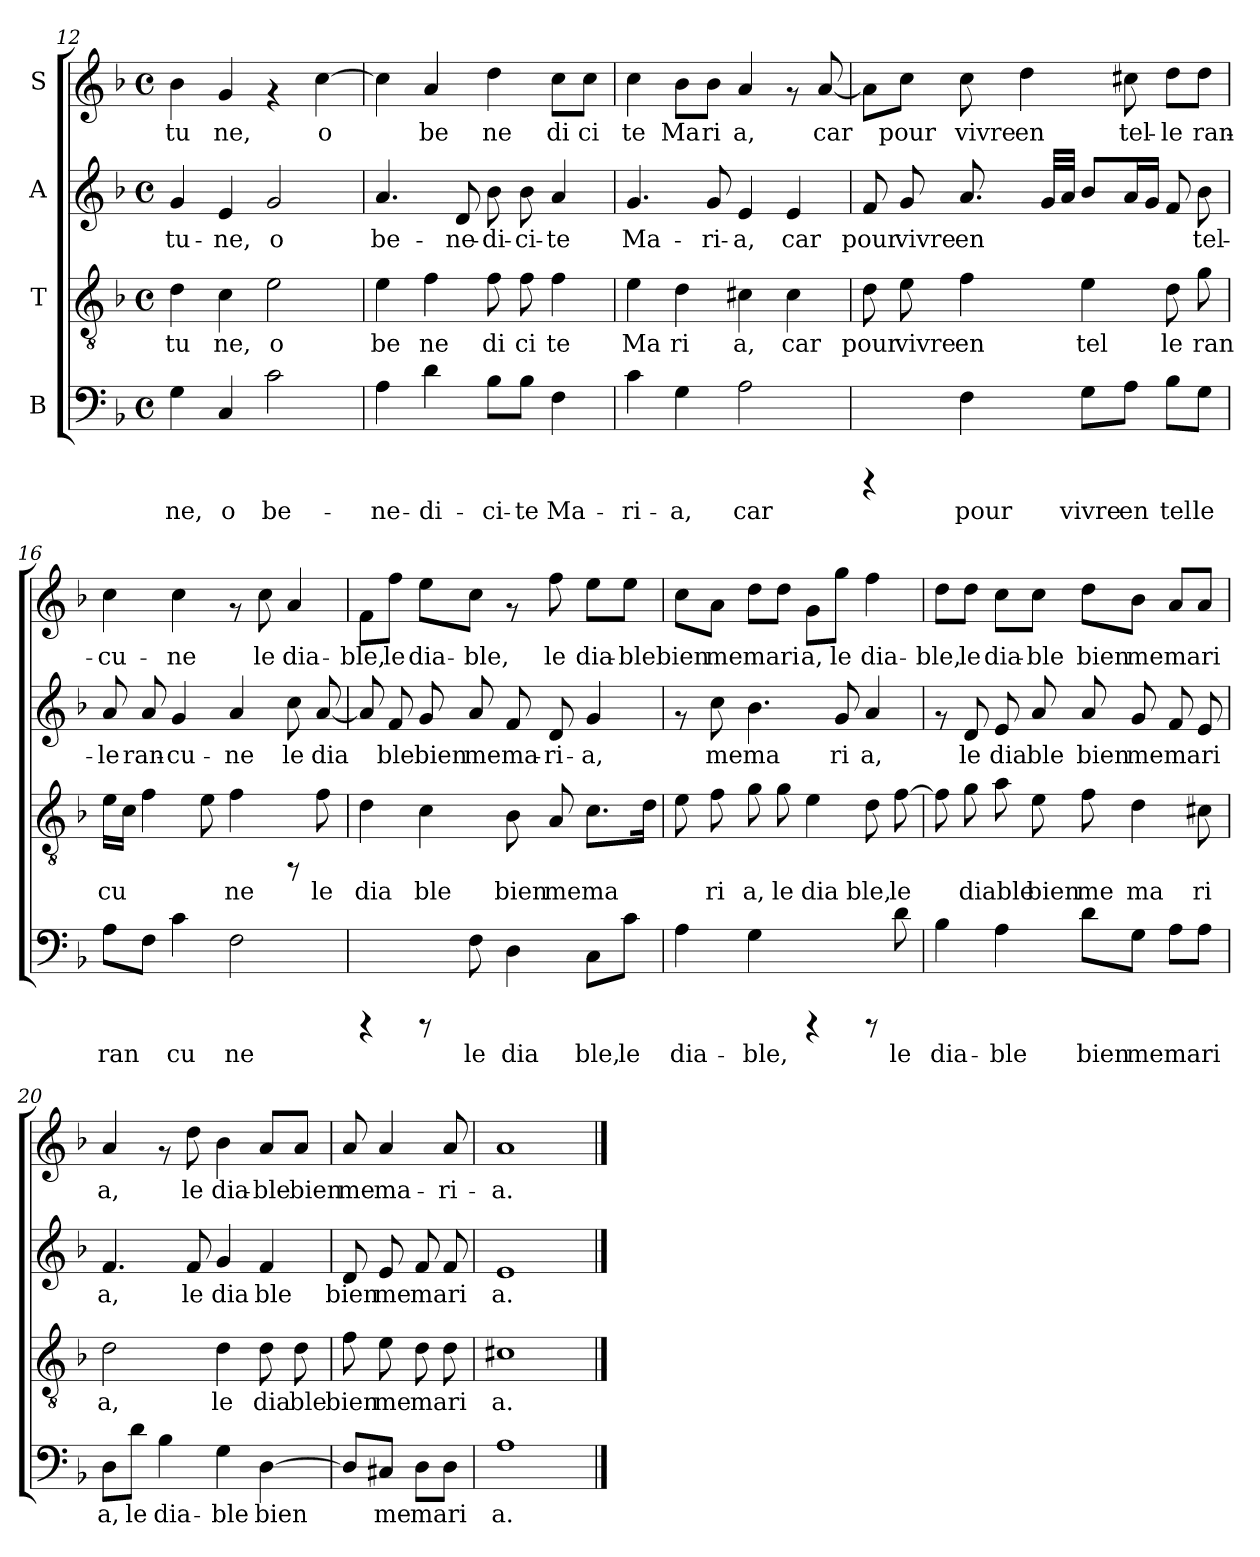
**kern	**text	**kern	**text	**kern	**text	**kern	**text
*part4	*part4	*part3	*part3	*part2	*part2	*part1	*part1
*staff4	*staff4	*staff3	*staff3	*staff2	*staff2	*staff1	*staff1
*I"B	*	*I"T	*	*I"A	*	*I"S	*
*clefF4	*	*clefGv2	*	*clefG2	*	*clefG2	*
*k[b-]	*	*k[b-]	*	*k[b-]	*	*k[b-]	*
*F:	*	*F:	*	*F:	*	*F:	*
*M4/4	*	*M4/4	*	*M4/4	*	*M4/4	*
*met(c)	*	*met(c)	*	*met(c)	*	*met(c)	*
=12	=12	=12	=12	=12	=12	=12	=12
!	!LO:LY:b:cj	!	!LO:LY:b:cj	!	!LO:LY:b:cj	!	!LO:LY:b:cj
4G\	-ne,	4d\	tu	4g/	-tu-	4b-\	tu
!	!LO:LY:b:cj	!	!LO:LY:b:cj	!	!LO:LY:b:cj	!	!LO:LY:b:cj
4C/	o	4c\	ne,	4e/	-ne,	4g/	ne,
!	!LO:LY:b:cj	!	!LO:LY:b:cj	!	!LO:LY:b:cj	!	!
2c\	be-	2e\	o	2g/	o	4rf	.
!	!	!	!	!	!	!	!LO:LY:b:cj
.	.	.	.	.	.	[>4cc\	o
=13	=13	=13	=13	=13	=13	=13	=13
!	!LO:LY:b:cj	!	!LO:LY:b:cj	!	!LO:LY:b:cj	!	!LO:LY:b:cj
4A\	-ne-	4e\	be	4.a/	be-	4cc\]	.
!	!LO:LY:b:cj	!	!LO:LY:b:cj	!	!	!	!LO:LY:b:cj
4d\	-di-	4f\	ne	.	.	4a/	be
!	!	!	!	!	!LO:LY:b:cj	!	!
.	.	.	.	8d/	-ne-	.	.
!	!LO:LY:b:cj	!	!LO:LY:b:cj	!	!LO:LY:b:cj	!	!LO:LY:b:cj
8B-\L	-ci-	8f\	di	8b-\	-di-	4dd\	ne
!	!LO:LY:b:cj	!	!LO:LY:b:cj	!	!LO:LY:b:cj	!	!
8B-\J	-te	8f\	ci	8b-\	-ci-	.	.
!	!LO:LY:b:cj	!	!LO:LY:b:cj	!	!LO:LY:b:cj	!	!LO:LY:b:cj
4F\	Ma-	4f\	te	4a/	-te	8cc\L	di
!	!	!	!	!	!	!	!LO:LY:b:cj
.	.	.	.	.	.	8cc\J	ci
=14	=14	=14	=14	=14	=14	=14	=14
!	!LO:LY:b:cj	!	!LO:LY:b:cj	!	!LO:LY:b:cj	!	!LO:LY:b:cj
4c\	-ri-	4e\	Ma	4.g/	Ma-	4cc\	te
!	!LO:LY:b:cj	!	!LO:LY:b:cj	!	!	!	!LO:LY:b:cj
4G\	-a,	4d\	ri	.	.	8b-\L	Ma
!	!	!	!	!	!LO:LY:b:cj	!	!LO:LY:b:cj
.	.	.	.	8g/	-ri-	8b-\J	ri
!	!LO:LY:b:cj	!	!LO:LY:b:cj	!	!LO:LY:b:cj	!	!LO:LY:b:cj
2A\	car	4c#X\	a,	4e/	-a,	4a/	a,
!	!	!	!LO:LY:b:cj	!	!LO:LY:b:cj	!	!
.	.	4c#\	car	4e/	car	8rf	.
!	!	!	!	!	!	!	!LO:LY:b:cj
.	.	.	.	.	.	[<8a/	car
!!LO:LB:g=z
=15	=15	=15	=15	=15	=15	=15	=15
!	!	!	!LO:LY:b:cj	!	!LO:LY:b:cj	!	!LO:LY:b:cj
4rCCC	.	8d\	pour	8f/	pour	8a\L]	.
!	!	!	!LO:LY:b:cj	!	!LO:LY:b:cj	!	!LO:LY:b:cj
.	.	8e\	vivre	8g/	vivre	8cc\J	pour
!	!LO:LY:b:cj	!	!LO:LY:b:cj	!	!LO:LY:b:cj	!	!LO:LY:b:cj
4F\	pour	4f\	en	8.a/	en	8cc\	vivre
!	!	!	!	!	!	!	!LO:LY:b:cj
.	.	.	.	.	.	4dd\	en
!	!	!	!	!	!LO:LY:b:cj	!	!
.	.	.	.	32g/L	.	.	.
!	!	!	!	!	!LO:LY:b:cj	!	!
.	.	.	.	32a/J	.	.	.
!	!LO:LY:b:cj	!	!LO:LY:b:cj	!	!LO:LY:b:cj	!	!
8G\L	vivre	4e\	tel	8b-/L	.	.	.
!	!LO:LY:b:cj	!	!	!	!LO:LY:b:cj	!	!LO:LY:b:cj
8A\J	en	.	.	16a/	.	8cc#\	tel-
!	!	!	!	!	!LO:LY:b:cj	!	!
.	.	.	.	16g/J	.	.	.
!	!LO:LY:b:cj	!	!LO:LY:b:cj	!	!LO:LY:b:cj	!	!LO:LY:b:cj
8B-\L	tel	8d\	le	8f/	.	8dd\L	-le
!	!LO:LY:b:cj	!	!LO:LY:b:cj	!	!LO:LY:b:cj	!	!LO:LY:b:cj
8G\J	le	8g\	ran	8b-\	tel-	8dd\J	ran-
=16	=16	=16	=16	=16	=16	=16	=16
!	!LO:LY:b:cj	!	!LO:LY:b:cj	!	!LO:LY:b:cj	!	!LO:LY:b:cj
8A\L	ran	16e\L	cu	8a/	-le	4cc\	-cu-
!	!	!	!LO:LY:b:cj	!	!	!	!
.	.	16c\J	.	.	.	.	.
!	!LO:LY:b:cj	!	!LO:LY:b:cj	!	!LO:LY:b:cj	!	!
8F\J	.	4f\	.	8a/	ran-	.	.
!	!LO:LY:b:cj	!	!	!	!LO:LY:b:cj	!	!LO:LY:b:cj
4c\	cu	.	.	4g/	-cu-	4cc\	-ne
!	!	!	!LO:LY:b:cj	!	!	!	!
.	.	8e\	.	.	.	.	.
!	!LO:LY:b:cj	!	!LO:LY:b:cj	!	!LO:LY:b:cj	!	!
2F\	ne	4f\	ne	4a/	-ne	8rf	.
!	!	!	!	!	!	!	!LO:LY:b:cj
.	.	.	.	.	.	8cc\	le
!	!	!	!	!	!LO:LY:b:cj	!	!LO:LY:b:cj
.	.	8rFF	.	8cc\	le	4a/	dia-
!	!	!	!LO:LY:b:cj	!	!LO:LY:b:cj	!	!
.	.	8f\	le	[<8a/	dia-	.	.
=17	=17	=17	=17	=17	=17	=17	=17
!	!	!	!LO:LY:b:cj	!	!LO:LY:b:cj	!	!LO:LY:b:cj
4rCCC	.	4d\	dia	8a/]	--	8f\L	-ble,
!	!	!	!	!	!LO:LY:b:cj	!	!LO:LY:b:cj
.	.	.	.	8f/	-ble	8ff\J	le
!	!	!	!LO:LY:b:cj	!	!LO:LY:b:cj	!	!LO:LY:b:cj
8rCCC	.	4c\	ble	8g/	bien	8ee\L	dia-
!	!LO:LY:b:cj	!	!	!	!LO:LY:b:cj	!	!LO:LY:b:cj
8F\	le	.	.	8a/	me	8cc\J	-ble,
!	!LO:LY:b:cj	!	!LO:LY:b:cj	!	!LO:LY:b:cj	!	!
4D\	dia	8B-\	bien	8f/	ma-	8rf	.
!	!	!	!LO:LY:b:cj	!	!LO:LY:b:cj	!	!LO:LY:b:cj
.	.	8A/	me	8d/	-ri-	8ff\	le
!	!LO:LY:b:cj	!	!LO:LY:b:cj	!	!LO:LY:b:cj	!	!LO:LY:b:cj
8C\L	ble,	8.c\L	ma	4g/	-a,	8ee\L	dia-
!	!LO:LY:b:cj	!	!	!	!	!	!LO:LY:b:cj
8c\J	le	.	.	.	.	8ee\J	-ble
!	!	!	!LO:LY:b:cj	!	!	!	!
.	.	16d\J	.	.	.	.	.
!!LO:LB:g=z
=18	=18	=18	=18	=18	=18	=18	=18
!	!LO:LY:b:cj	!	!LO:LY:b:cj	!	!	!	!LO:LY:b:cj
4A\	dia-	8e\	.	8rf	.	8cc\L	bien
!	!	!	!LO:LY:b:cj	!	!LO:LY:b:cj	!	!LO:LY:b:cj
.	.	8f\	ri	8cc\	me	8a\J	me
!	!LO:LY:b:cj	!	!LO:LY:b:cj	!	!LO:LY:b:cj	!	!LO:LY:b:cj
4G\	-ble,	8g\	a,	4.b-\	ma	8dd\L	mari-
!	!	!	!LO:LY:b:cj	!	!	!	!LO:LY:b:cj
.	.	8g\	le	.	.	8dd\J	--
!	!	!	!LO:LY:b:cj	!	!	!	!LO:LY:b:cj
4rCCC	.	4e\	dia	.	.	8g\L	-a,
!	!	!	!	!	!LO:LY:b:cj	!	!LO:LY:b:cj
.	.	.	.	8g/	ri	8gg\J	le
!	!	!	!LO:LY:b:cj	!	!LO:LY:b:cj	!	!LO:LY:b:cj
8rCCC	.	8d\	ble,	4a/	a,	4ff\	dia-
!	!LO:LY:b:cj	!	!LO:LY:b:cj	!	!	!	!
8d\	le	[>8f\	le	.	.	.	.
=19	=19	=19	=19	=19	=19	=19	=19
!	!LO:LY:b:cj	!	!LO:LY:b:cj	!	!	!	!LO:LY:b:cj
4B-\	dia-	8f\]	.	8rf	.	8dd\L	-ble,
!	!	!	!LO:LY:b:cj	!	!LO:LY:b:cj	!	!LO:LY:b:cj
.	.	8g\	diable	8d/	le	8dd\J	le
!	!LO:LY:b:cj	!	!LO:LY:b:cj	!	!LO:LY:b:cj	!	!LO:LY:b:cj
4A\	-ble	8a\	.	8e/	dia	8cc\L	dia-
!	!	!	!LO:LY:b:cj	!	!LO:LY:b:cj	!	!LO:LY:b:cj
.	.	8e\	bien	8a/	ble	8cc\J	-ble
!	!LO:LY:b:cj	!	!LO:LY:b:cj	!	!LO:LY:b:cj	!	!LO:LY:b:cj
8d\L	bien	8f\	me	8a/	bien	8dd\L	bien
!	!LO:LY:b:cj	!	!LO:LY:b:cj	!	!LO:LY:b:cj	!	!LO:LY:b:cj
8G\J	me	4d\	ma	8g/	me	8b-\J	me
!	!LO:LY:b:cj	!	!	!	!LO:LY:b:cj	!	!LO:LY:b:cj
8A\L	mari-	.	.	8f/	mari	8a/L	mari-
!	!LO:LY:b:cj	!	!LO:LY:b:cj	!	!LO:LY:b:cj	!	!LO:LY:b:cj
8A\J	--	8c#\	ri	8e/	.	8a/J	--
=20	=20	=20	=20	=20	=20	=20	=20
!	!LO:LY:b:cj	!	!LO:LY:b:cj	!	!LO:LY:b:cj	!	!LO:LY:b:cj
8D\L	-a,	2d\	a,	4.f/	a,	4a/	-a,
!	!LO:LY:b:cj	!	!	!	!	!	!
8d\J	le	.	.	.	.	.	.
!	!LO:LY:b:cj	!	!	!	!	!	!
4B-\	dia-	.	.	.	.	8rf	.
!	!	!	!	!	!LO:LY:b:cj	!	!LO:LY:b:cj
.	.	.	.	8f/	le	8dd\	le
!	!LO:LY:b:cj	!	!LO:LY:b:cj	!	!LO:LY:b:cj	!	!LO:LY:b:cj
4G\	-ble	4d\	le	4g/	dia	4b-\	dia-
!	!LO:LY:b:cj	!	!LO:LY:b:cj	!	!LO:LY:b:cj	!	!LO:LY:b:cj
[>4D\	bien	8d\	dia	4f/	ble	8a/L	-ble
!	!	!	!LO:LY:b:cj	!	!	!	!LO:LY:b:cj
.	.	8d\	ble	.	.	8a/J	bien
=21	=21	=21	=21	=21	=21	=21	=21
!	!LO:LY:b:cj	!	!LO:LY:b:cj	!	!LO:LY:b:cj	!	!LO:LY:b:cj
8D/L]	.	8f\	bien	8d/	bien	8a/	me
!	!LO:LY:b:cj	!	!LO:LY:b:cj	!	!LO:LY:b:cj	!	!LO:LY:b:cj
8C#X/J	me	8e\	me	8e/	me	4a/	ma-
!	!LO:LY:b:cj	!	!LO:LY:b:cj	!	!LO:LY:b:cj	!	!
8D\L	mari-	8d\	mari	8f/	mari	.	.
!	!LO:LY:b:cj	!	!LO:LY:b:cj	!	!LO:LY:b:cj	!	!LO:LY:b:cj
8D\J	--	8d\	.	8f/	.	8a/	-ri-
=22	=22	=22	=22	=22	=22	=22	=22
!	!LO:LY:b:cj	!	!LO:LY:b:cj	!	!LO:LY:b:cj	!	!LO:LY:b:cj
1A	-a.	1c#X	a.	1e	a.	1a	-a.
==	==	==	==	==	==	==	==
*-	*-	*-	*-	*-	*-	*-	*-
